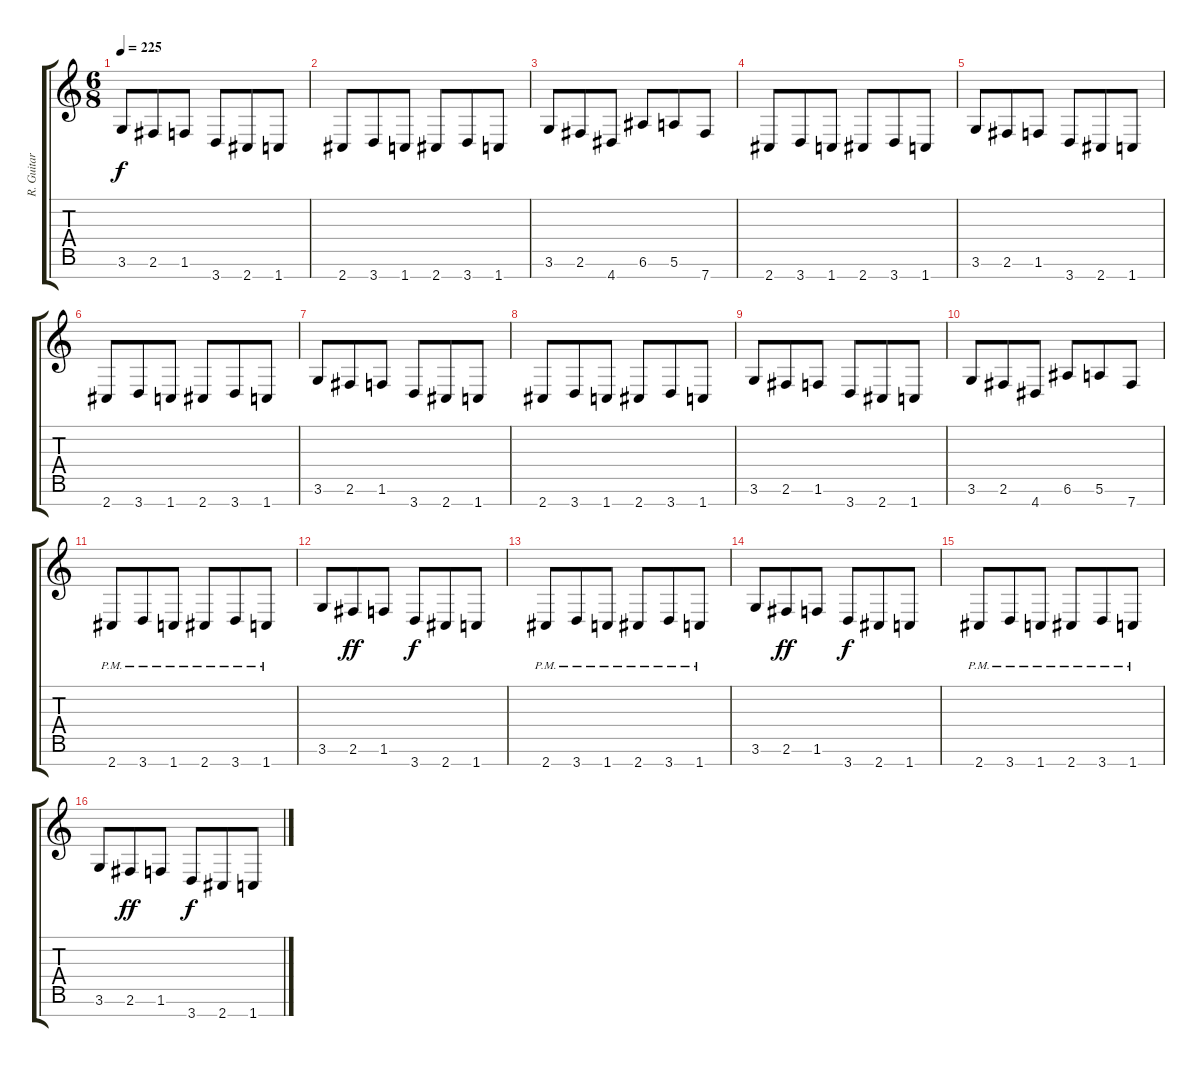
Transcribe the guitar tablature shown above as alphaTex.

\track ("R. Guitar 2" "R. Guitar ") {instrument distortionguitar}
\staff {score tabs}
\tuning (E4 B3 G3 D3 A2 E2 B1) {hide}
\ts (6 8)
\tempo 225
\clef g2
\ks c
3.6.8{dy f} 2.6.8 1.6.8 3.7.8 2.7.8 1.7.8 |
2.7.8 3.7.8 1.7.8 2.7.8 3.7.8 1.7.8 |
3.6.8 2.6.8 4.7.8 6.6.8 5.6.8 7.7.8 |
2.7.8 3.7.8 1.7.8 2.7.8 3.7.8 1.7.8 |
3.6.8 2.6.8 1.6.8 3.7.8 2.7.8 1.7.8 |
2.7.8 3.7.8 1.7.8 2.7.8 3.7.8 1.7.8 |
3.6.8 2.6.8 1.6.8 3.7.8 2.7.8 1.7.8 |
2.7.8 3.7.8 1.7.8 2.7.8 3.7.8 1.7.8 |
3.6.8 2.6.8 1.6.8 3.7.8 2.7.8 1.7.8 |
3.6.8 2.6.8 4.7.8 6.6.8 5.6.8 7.7.8 |
2.7{pm}.8 3.7{pm}.8 1.7{pm}.8 2.7{pm}.8 3.7{pm}.8 1.7{pm}.8 |
3.6.8 2.6.8{dy ff} 1.6.8 3.7.8{dy f} 2.7.8 1.7.8 |
2.7{pm}.8 3.7{pm}.8 1.7{pm}.8 2.7{pm}.8 3.7{pm}.8 1.7{pm}.8 |
3.6.8 2.6.8{dy ff} 1.6.8 3.7.8{dy f} 2.7.8 1.7.8 |
2.7{pm}.8 3.7{pm}.8 1.7{pm}.8 2.7{pm}.8 3.7{pm}.8 1.7{pm}.8 |
3.6.8 2.6.8{dy ff} 1.6.8 3.7.8{dy f} 2.7.8 1.7.8
